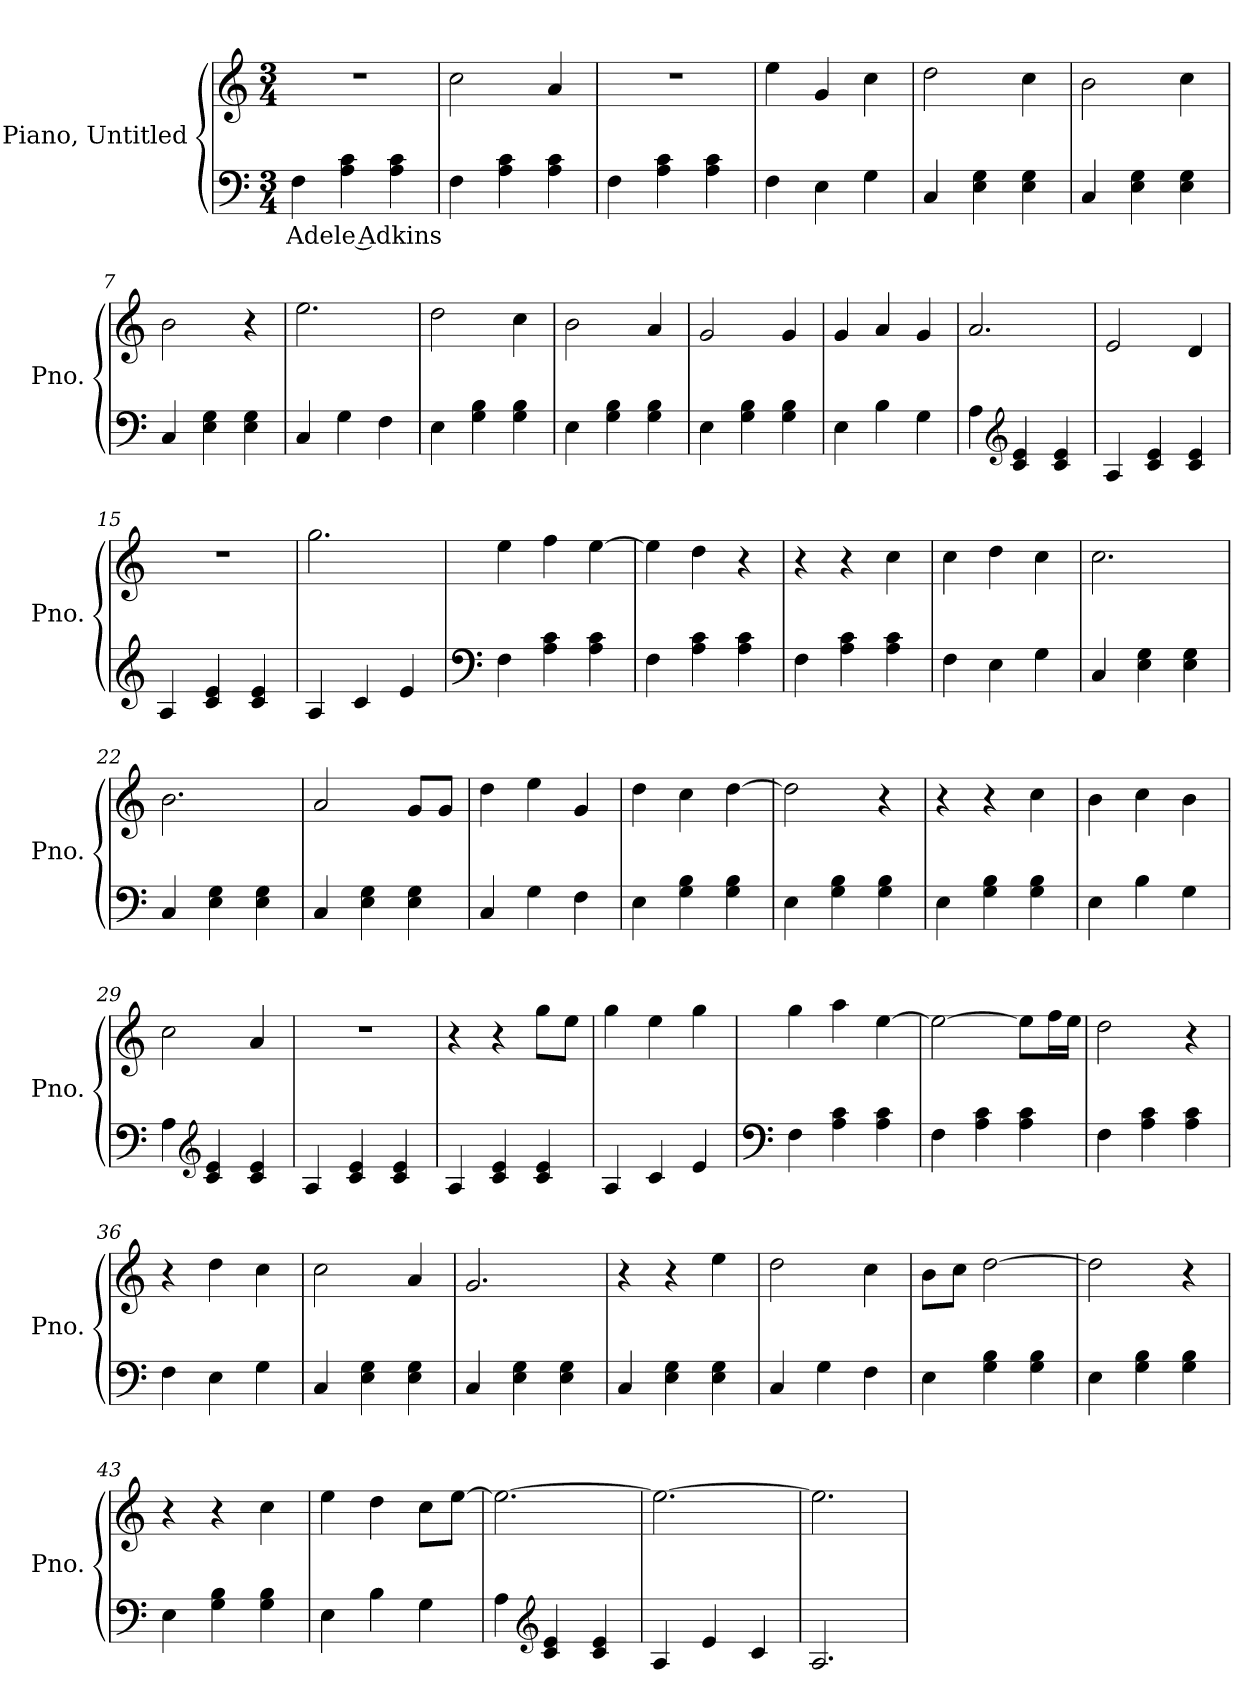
**kern	**text	**kern
*part2	*part2	*part1
*staff2	*staff2	*staff1
*I"Piano, Untitled	*	*I"Piano, Untitled
*I'Pno.	*	*I'Pno.
*clefF4	*	*clefG2
*k[]	*	*k[]
*M3/4	*	*M3/4
*MM150	*	*MM150
=1	=1	=1
!	!LO:LY:b	!
4F\	Adele Adkins	2.r
4A\ 4c\	.	.
4A\ 4c\	.	.
=2	=2	=2
4F\	.	2cc\
4A\ 4c\	.	.
4A\ 4c\	.	4a/
=3	=3	=3
4F\	.	2.r
4A\ 4c\	.	.
4A\ 4c\	.	.
=4	=4	=4
4F\	.	4ee\
4E\	.	4g/
4G\	.	4cc\
=5	=5	=5
4C/	.	2dd\
4E\ 4G\	.	.
4E\ 4G\	.	4cc\
=6	=6	=6
4C/	.	2b\
4E\ 4G\	.	.
4E\ 4G\	.	4cc\
=7	=7	=7
4C/	.	2b\
4E\ 4G\	.	.
4E\ 4G\	.	4r
!!LO:LB:g=z
=8	=8	=8
4C/	.	2.ee\
4G\	.	.
4F\	.	.
=9	=9	=9
4E\	.	2dd\
4G\ 4B\	.	.
4G\ 4B\	.	4cc\
=10	=10	=10
4E\	.	2b\
4G\ 4B\	.	.
4G\ 4B\	.	4a/
=11	=11	=11
4E\	.	2g/
4G\ 4B\	.	.
4G\ 4B\	.	4g/
=12	=12	=12
4E\	.	4g/
4B\	.	4a/
4G\	.	4g/
=13	=13	=13
4A\	.	2.a/
*clefG2	*	*
4c/ 4e/	.	.
4c/ 4e/	.	.
=14	=14	=14
4A/	.	2e/
4c/ 4e/	.	.
4c/ 4e/	.	4d/
=15	=15	=15
4A/	.	2.r
4c/ 4e/	.	.
4c/ 4e/	.	.
=16	=16	=16
4A/	.	2.gg\
4c/	.	.
4e/	.	.
!!LO:LB:g=z
=17	=17	=17
*clefF4	*	*
4F\	.	4ee\
4A\ 4c\	.	4ff\
4A\ 4c\	.	[4ee\
=18	=18	=18
4F\	.	4ee\]
4A\ 4c\	.	4dd\
4A\ 4c\	.	4r
=19	=19	=19
4F\	.	4r
4A\ 4c\	.	4r
4A\ 4c\	.	4cc\
=20	=20	=20
4F\	.	4cc\
4E\	.	4dd\
4G\	.	4cc\
=21	=21	=21
4C/	.	2.cc\
4E\ 4G\	.	.
4E\ 4G\	.	.
=22	=22	=22
4C/	.	2.b\
4E\ 4G\	.	.
4E\ 4G\	.	.
=23	=23	=23
4C/	.	2a/
4E\ 4G\	.	.
4E\ 4G\	.	8g/L
.	.	8g/J
=24	=24	=24
4C/	.	4dd\
4G\	.	4ee\
4F\	.	4g/
=25	=25	=25
4E\	.	4dd\
4G\ 4B\	.	4cc\
4G\ 4B\	.	[4dd\
=26	=26	=26
4E\	.	2dd\]
4G\ 4B\	.	.
4G\ 4B\	.	4r
!!LO:LB:g=z
=27	=27	=27
4E\	.	4r
4G\ 4B\	.	4r
4G\ 4B\	.	4cc\
=28	=28	=28
4E\	.	4b\
4B\	.	4cc\
4G\	.	4b\
=29	=29	=29
4A\	.	2cc\
*clefG2	*	*
4c/ 4e/	.	.
4c/ 4e/	.	4a/
=30	=30	=30
4A/	.	2.r
4c/ 4e/	.	.
4c/ 4e/	.	.
=31	=31	=31
4A/	.	4r
4c/ 4e/	.	4r
4c/ 4e/	.	8gg\L
.	.	8ee\J
=32	=32	=32
4A/	.	4gg\
4c/	.	4ee\
4e/	.	4gg\
=33	=33	=33
*clefF4	*	*
4F\	.	4gg\
4A\ 4c\	.	4aa\
4A\ 4c\	.	[4ee\
=34	=34	=34
4F\	.	2ee\_
4A\ 4c\	.	.
4A\ 4c\	.	8ee\L]
.	.	16ff\L
.	.	16ee\JJ
!!LO:LB:g=z
=35	=35	=35
4F\	.	2dd\
4A\ 4c\	.	.
4A\ 4c\	.	4r
=36	=36	=36
4F\	.	4r
4E\	.	4dd\
4G\	.	4cc\
=37	=37	=37
4C/	.	2cc\
4E\ 4G\	.	.
4E\ 4G\	.	4a/
=38	=38	=38
4C/	.	2.g/
4E\ 4G\	.	.
4E\ 4G\	.	.
=39	=39	=39
4C/	.	4r
4E\ 4G\	.	4r
4E\ 4G\	.	4ee\
=40	=40	=40
4C/	.	2dd\
4G\	.	.
4F\	.	4cc\
=41	=41	=41
4E\	.	8b\L
.	.	8cc\J
4G\ 4B\	.	[2dd\
4G\ 4B\	.	.
=42	=42	=42
4E\	.	2dd\]
4G\ 4B\	.	.
4G\ 4B\	.	4r
=43	=43	=43
4E\	.	4r
4G\ 4B\	.	4r
4G\ 4B\	.	4cc\
=44	=44	=44
4E\	.	4ee\
4B\	.	4dd\
4G\	.	8cc\L
.	.	[8ee\J
!!LO:LB:g=z
=45	=45	=45
4A\	.	2.ee\_
*clefG2	*	*
4c/ 4e/	.	.
4c/ 4e/	.	.
=46	=46	=46
4A/	.	2.ee\_
4e/	.	.
4c/	.	.
=47	=47	=47
2.A/	.	2.ee\]
=	=	=
*-	*-	*-
